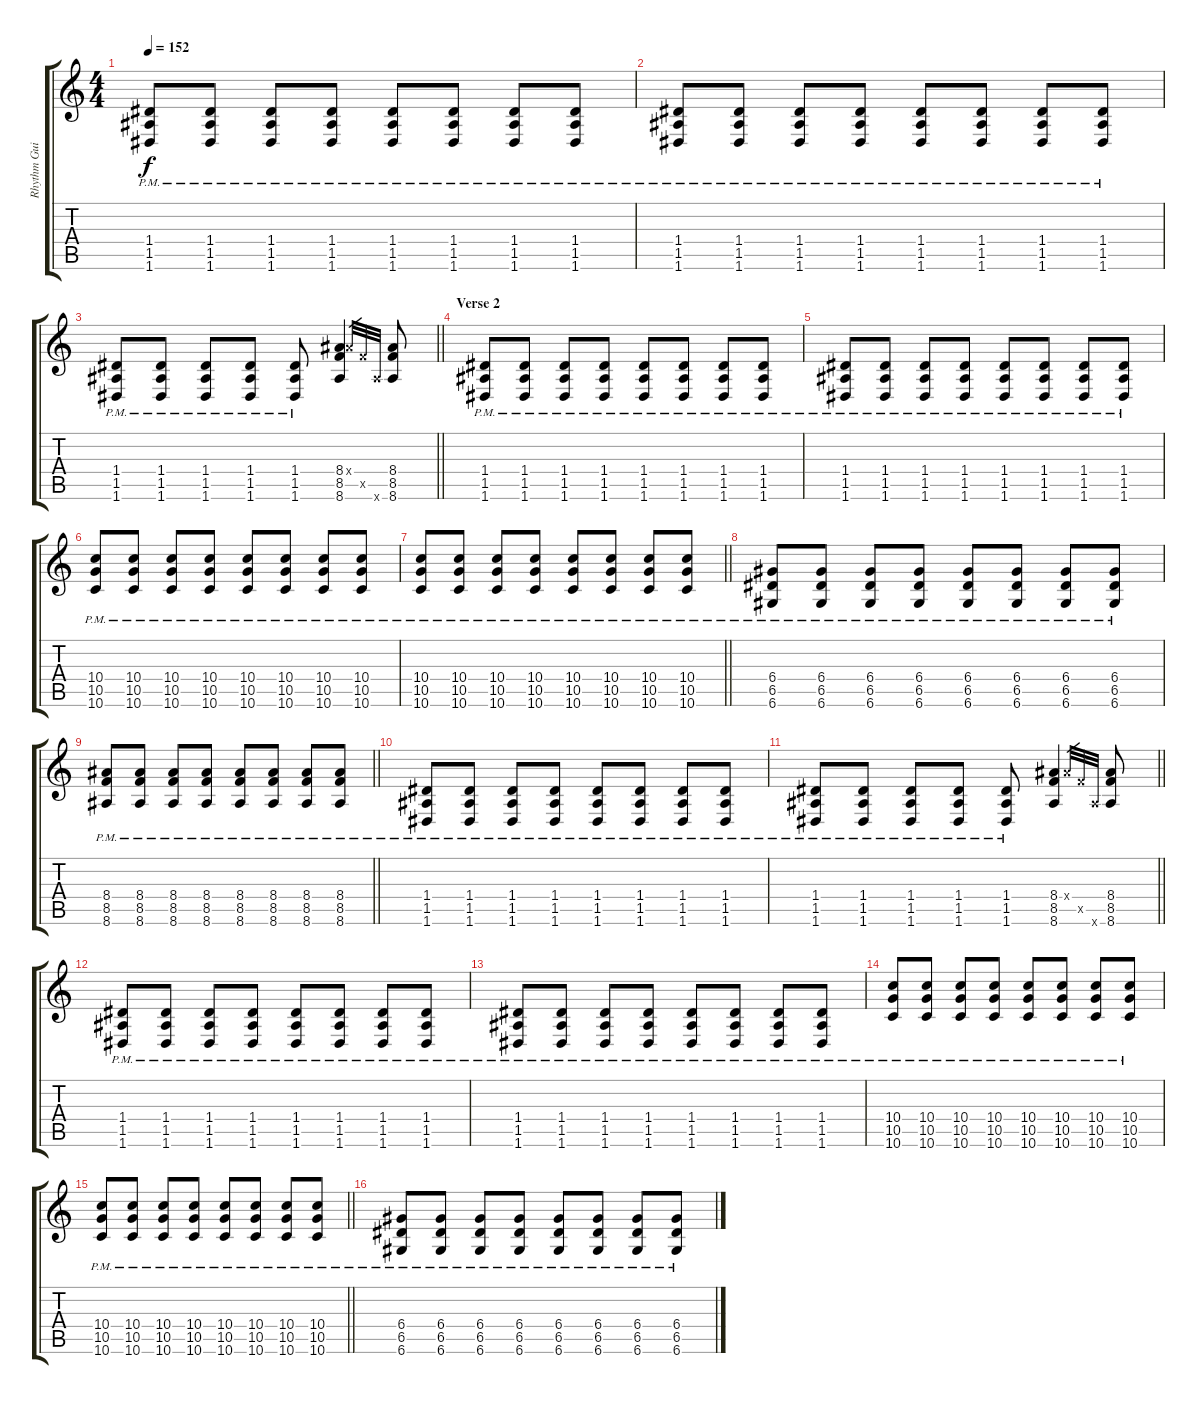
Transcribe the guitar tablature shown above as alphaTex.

\track ("Rhythm Guitar" "Rhythm Gui") {instrument distortionguitar}
\staff {score tabs}
\tuning (E4 B3 G3 D3 A2 D2) {hide}
\ts (4 4)
\tempo 152
\clef g2
\ks c
(1.4{pm} 1.5{pm} 1.6{pm}).8{dy f} (1.4{pm} 1.5{pm} 1.6{pm}).8 (1.4{pm} 1.5{pm} 1.6{pm}).8 (1.4{pm} 1.5{pm} 1.6{pm}).8 (1.4{pm} 1.5{pm} 1.6{pm}).8 (1.4{pm} 1.5{pm} 1.6{pm}).8 (1.4{pm} 1.5{pm} 1.6{pm}).8 (1.4{pm} 1.5{pm} 1.6{pm}).8 |
(1.4{pm} 1.5{pm} 1.6{pm}).8 (1.4{pm} 1.5{pm} 1.6{pm}).8 (1.4{pm} 1.5{pm} 1.6{pm}).8 (1.4{pm} 1.5{pm} 1.6{pm}).8 (1.4{pm} 1.5{pm} 1.6{pm}).8 (1.4{pm} 1.5{pm} 1.6{pm}).8 (1.4{pm} 1.5{pm} 1.6{pm}).8 (1.4{pm} 1.5{pm} 1.6{pm}).8 |
\barLineRight lightlight
(1.4{pm} 1.5{pm} 1.6{pm}).8 (1.4{pm} 1.5{pm} 1.6{pm}).8 (1.4{pm} 1.5{pm} 1.6{pm}).8 (1.4{pm} 1.5{pm} 1.6{pm}).8 (1.4{pm} 1.5{pm} 1.6{pm}).8 (8.4 8.5 8.6).4 8.4{x}.32{gr} 8.5{x}.32{gr} 8.6{x}.32{gr} (8.4 8.5 8.6).8 |
\section ("" "Verse 2")
(1.4{pm} 1.5{pm} 1.6{pm}).8 (1.4{pm} 1.5{pm} 1.6{pm}).8 (1.4{pm} 1.5{pm} 1.6{pm}).8 (1.4{pm} 1.5{pm} 1.6{pm}).8 (1.4{pm} 1.5{pm} 1.6{pm}).8 (1.4{pm} 1.5{pm} 1.6{pm}).8 (1.4{pm} 1.5{pm} 1.6{pm}).8 (1.4{pm} 1.5{pm} 1.6{pm}).8 |
(1.4{pm} 1.5{pm} 1.6{pm}).8 (1.4{pm} 1.5{pm} 1.6{pm}).8 (1.4{pm} 1.5{pm} 1.6{pm}).8 (1.4{pm} 1.5{pm} 1.6{pm}).8 (1.4{pm} 1.5{pm} 1.6{pm}).8 (1.4{pm} 1.5{pm} 1.6{pm}).8 (1.4{pm} 1.5{pm} 1.6{pm}).8 (1.4{pm} 1.5{pm} 1.6{pm}).8 |
(10.4{pm} 10.5{pm} 10.6{pm}).8 (10.4{pm} 10.5{pm} 10.6{pm}).8 (10.4{pm} 10.5{pm} 10.6{pm}).8 (10.4{pm} 10.5{pm} 10.6{pm}).8 (10.4{pm} 10.5{pm} 10.6{pm}).8 (10.4{pm} 10.5{pm} 10.6{pm}).8 (10.4{pm} 10.5{pm} 10.6{pm}).8 (10.4{pm} 10.5{pm} 10.6{pm}).8 |
\barLineRight lightlight
(10.4{pm} 10.5{pm} 10.6{pm}).8 (10.4{pm} 10.5{pm} 10.6{pm}).8 (10.4{pm} 10.5{pm} 10.6{pm}).8 (10.4{pm} 10.5{pm} 10.6{pm}).8 (10.4{pm} 10.5{pm} 10.6{pm}).8 (10.4{pm} 10.5{pm} 10.6{pm}).8 (10.4{pm} 10.5{pm} 10.6{pm}).8 (10.4{pm} 10.5{pm} 10.6{pm}).8 |
(6.4{pm} 6.5{pm} 6.6{pm}).8 (6.4{pm} 6.5{pm} 6.6{pm}).8 (6.4{pm} 6.5{pm} 6.6{pm}).8 (6.4{pm} 6.5{pm} 6.6{pm}).8 (6.4{pm} 6.5{pm} 6.6{pm}).8 (6.4{pm} 6.5{pm} 6.6{pm}).8 (6.4{pm} 6.5{pm} 6.6{pm}).8 (6.4{pm} 6.5{pm} 6.6{pm}).8 |
\barLineRight lightlight
(8.4{pm} 8.5{pm} 8.6{pm}).8 (8.4{pm} 8.5{pm} 8.6{pm}).8 (8.4{pm} 8.5{pm} 8.6{pm}).8 (8.4{pm} 8.5{pm} 8.6{pm}).8 (8.4{pm} 8.5{pm} 8.6{pm}).8 (8.4{pm} 8.5{pm} 8.6{pm}).8 (8.4{pm} 8.5{pm} 8.6{pm}).8 (8.4{pm} 8.5{pm} 8.6{pm}).8 |
(1.4{pm} 1.5{pm} 1.6{pm}).8 (1.4{pm} 1.5{pm} 1.6{pm}).8 (1.4{pm} 1.5{pm} 1.6{pm}).8 (1.4{pm} 1.5{pm} 1.6{pm}).8 (1.4{pm} 1.5{pm} 1.6{pm}).8 (1.4{pm} 1.5{pm} 1.6{pm}).8 (1.4{pm} 1.5{pm} 1.6{pm}).8 (1.4{pm} 1.5{pm} 1.6{pm}).8 |
\barLineRight lightlight
(1.4{pm} 1.5{pm} 1.6{pm}).8 (1.4{pm} 1.5{pm} 1.6{pm}).8 (1.4{pm} 1.5{pm} 1.6{pm}).8 (1.4{pm} 1.5{pm} 1.6{pm}).8 (1.4{pm} 1.5{pm} 1.6{pm}).8 (8.4 8.5 8.6).4 8.4{x}.32{gr} 8.5{x}.32{gr} 8.6{x}.32{gr} (8.4 8.5 8.6).8 |
\section ("" "")
(1.4{pm} 1.5{pm} 1.6{pm}).8 (1.4{pm} 1.5{pm} 1.6{pm}).8 (1.4{pm} 1.5{pm} 1.6{pm}).8 (1.4{pm} 1.5{pm} 1.6{pm}).8 (1.4{pm} 1.5{pm} 1.6{pm}).8 (1.4{pm} 1.5{pm} 1.6{pm}).8 (1.4{pm} 1.5{pm} 1.6{pm}).8 (1.4{pm} 1.5{pm} 1.6{pm}).8 |
(1.4{pm} 1.5{pm} 1.6{pm}).8 (1.4{pm} 1.5{pm} 1.6{pm}).8 (1.4{pm} 1.5{pm} 1.6{pm}).8 (1.4{pm} 1.5{pm} 1.6{pm}).8 (1.4{pm} 1.5{pm} 1.6{pm}).8 (1.4{pm} 1.5{pm} 1.6{pm}).8 (1.4{pm} 1.5{pm} 1.6{pm}).8 (1.4{pm} 1.5{pm} 1.6{pm}).8 |
(10.4{pm} 10.5{pm} 10.6{pm}).8 (10.4{pm} 10.5{pm} 10.6{pm}).8 (10.4{pm} 10.5{pm} 10.6{pm}).8 (10.4{pm} 10.5{pm} 10.6{pm}).8 (10.4{pm} 10.5{pm} 10.6{pm}).8 (10.4{pm} 10.5{pm} 10.6{pm}).8 (10.4{pm} 10.5{pm} 10.6{pm}).8 (10.4{pm} 10.5{pm} 10.6{pm}).8 |
\barLineRight lightlight
(10.4{pm} 10.5{pm} 10.6{pm}).8 (10.4{pm} 10.5{pm} 10.6{pm}).8 (10.4{pm} 10.5{pm} 10.6{pm}).8 (10.4{pm} 10.5{pm} 10.6{pm}).8 (10.4{pm} 10.5{pm} 10.6{pm}).8 (10.4{pm} 10.5{pm} 10.6{pm}).8 (10.4{pm} 10.5{pm} 10.6{pm}).8 (10.4{pm} 10.5{pm} 10.6{pm}).8 |
(6.4{pm} 6.5{pm} 6.6{pm}).8 (6.4{pm} 6.5{pm} 6.6{pm}).8 (6.4{pm} 6.5{pm} 6.6{pm}).8 (6.4{pm} 6.5{pm} 6.6{pm}).8 (6.4{pm} 6.5{pm} 6.6{pm}).8 (6.4{pm} 6.5{pm} 6.6{pm}).8 (6.4{pm} 6.5{pm} 6.6{pm}).8 (6.4{pm} 6.5{pm} 6.6{pm}).8
